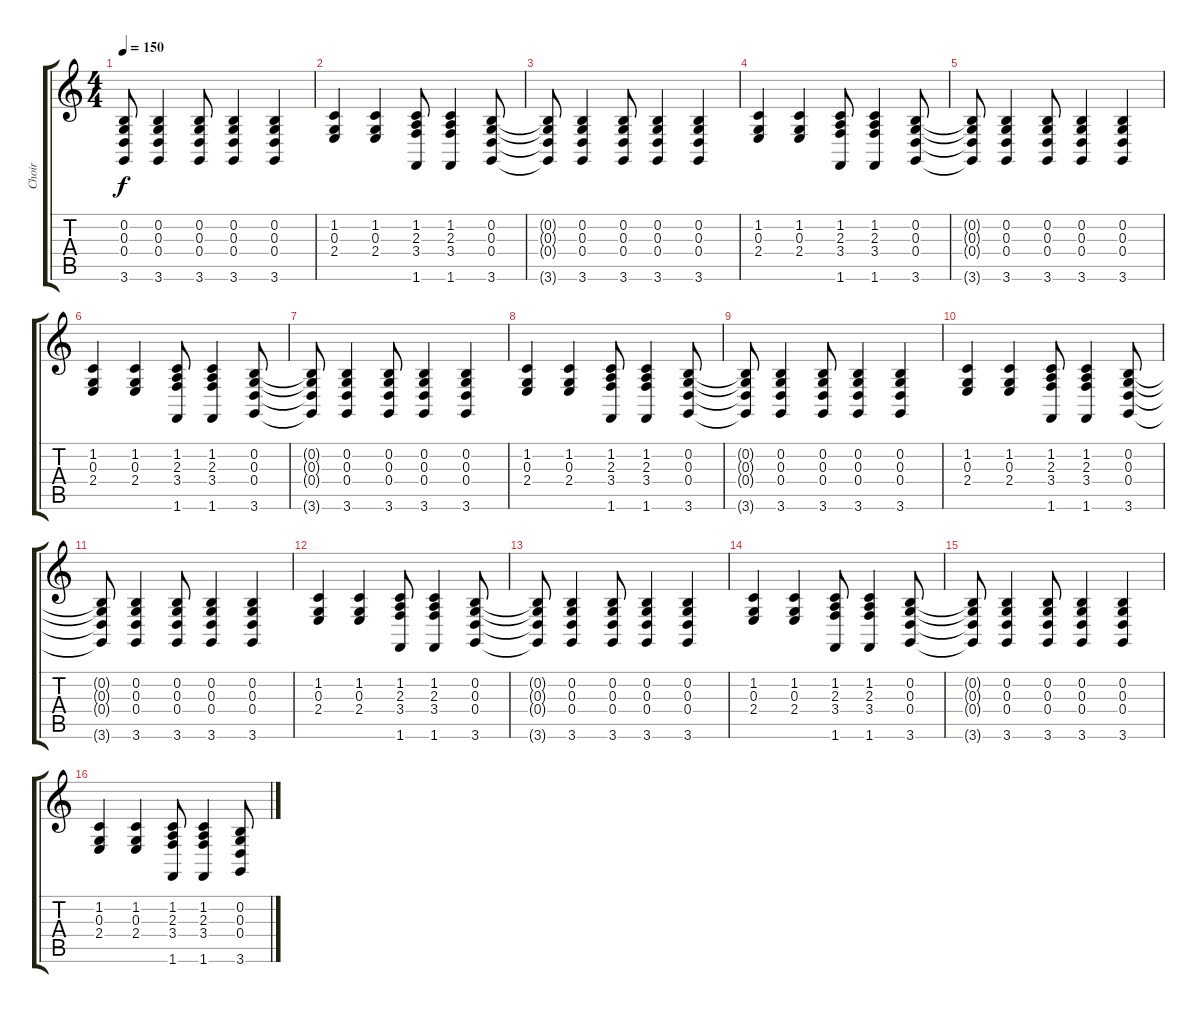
\track ("Choir" "Choir") {instrument choiraahs}
\staff {score tabs}
\tuning (E4 B3 G3 D3 A2 E2) {hide}
\ts (4 4)
\tempo 150
\clef g2
\ks c
(0.2{t} 0.3{t} 0.4{t} 3.6{t}).8{dy f} (0.2 0.3 0.4 3.6).4 (0.2 0.3 0.4 3.6).8 (0.2 0.3 0.4 3.6).4 (0.2 0.3 0.4 3.6).4 |
(1.2 0.3 2.4).4 (1.2 0.3 2.4).4 (1.2 2.3 3.4 1.6).8 (1.2 2.3 3.4 1.6).4 (0.2 0.3 0.4 3.6).8 |
(0.2{t} 0.3{t} 0.4{t} 3.6{t}).8 (0.2 0.3 0.4 3.6).4 (0.2 0.3 0.4 3.6).8 (0.2 0.3 0.4 3.6).4 (0.2 0.3 0.4 3.6).4 |
(1.2 0.3 2.4).4 (1.2 0.3 2.4).4 (1.2 2.3 3.4 1.6).8 (1.2 2.3 3.4 1.6).4 (0.2 0.3 0.4 3.6).8 |
(0.2{t} 0.3{t} 0.4{t} 3.6{t}).8 (0.2 0.3 0.4 3.6).4 (0.2 0.3 0.4 3.6).8 (0.2 0.3 0.4 3.6).4 (0.2 0.3 0.4 3.6).4 |
(1.2 0.3 2.4).4 (1.2 0.3 2.4).4 (1.2 2.3 3.4 1.6).8 (1.2 2.3 3.4 1.6).4 (0.2 0.3 0.4 3.6).8 |
(0.2{t} 0.3{t} 0.4{t} 3.6{t}).8 (0.2 0.3 0.4 3.6).4 (0.2 0.3 0.4 3.6).8 (0.2 0.3 0.4 3.6).4 (0.2 0.3 0.4 3.6).4 |
(1.2 0.3 2.4).4 (1.2 0.3 2.4).4 (1.2 2.3 3.4 1.6).8 (1.2 2.3 3.4 1.6).4 (0.2 0.3 0.4 3.6).8 |
(0.2{t} 0.3{t} 0.4{t} 3.6{t}).8 (0.2 0.3 0.4 3.6).4 (0.2 0.3 0.4 3.6).8 (0.2 0.3 0.4 3.6).4 (0.2 0.3 0.4 3.6).4 |
(1.2 0.3 2.4).4 (1.2 0.3 2.4).4 (1.2 2.3 3.4 1.6).8 (1.2 2.3 3.4 1.6).4 (0.2 0.3 0.4 3.6).8 |
(0.2{t} 0.3{t} 0.4{t} 3.6{t}).8 (0.2 0.3 0.4 3.6).4 (0.2 0.3 0.4 3.6).8 (0.2 0.3 0.4 3.6).4 (0.2 0.3 0.4 3.6).4 |
(1.2 0.3 2.4).4 (1.2 0.3 2.4).4 (1.2 2.3 3.4 1.6).8 (1.2 2.3 3.4 1.6).4 (0.2 0.3 0.4 3.6).8 |
(0.2{t} 0.3{t} 0.4{t} 3.6{t}).8 (0.2 0.3 0.4 3.6).4 (0.2 0.3 0.4 3.6).8 (0.2 0.3 0.4 3.6).4 (0.2 0.3 0.4 3.6).4 |
(1.2 0.3 2.4).4 (1.2 0.3 2.4).4 (1.2 2.3 3.4 1.6).8 (1.2 2.3 3.4 1.6).4 (0.2 0.3 0.4 3.6).8 |
(0.2{t} 0.3{t} 0.4{t} 3.6{t}).8 (0.2 0.3 0.4 3.6).4 (0.2 0.3 0.4 3.6).8 (0.2 0.3 0.4 3.6).4 (0.2 0.3 0.4 3.6).4 |
(1.2 0.3 2.4).4 (1.2 0.3 2.4).4 (1.2 2.3 3.4 1.6).8 (1.2 2.3 3.4 1.6).4 (0.2 0.3 0.4 3.6).8
